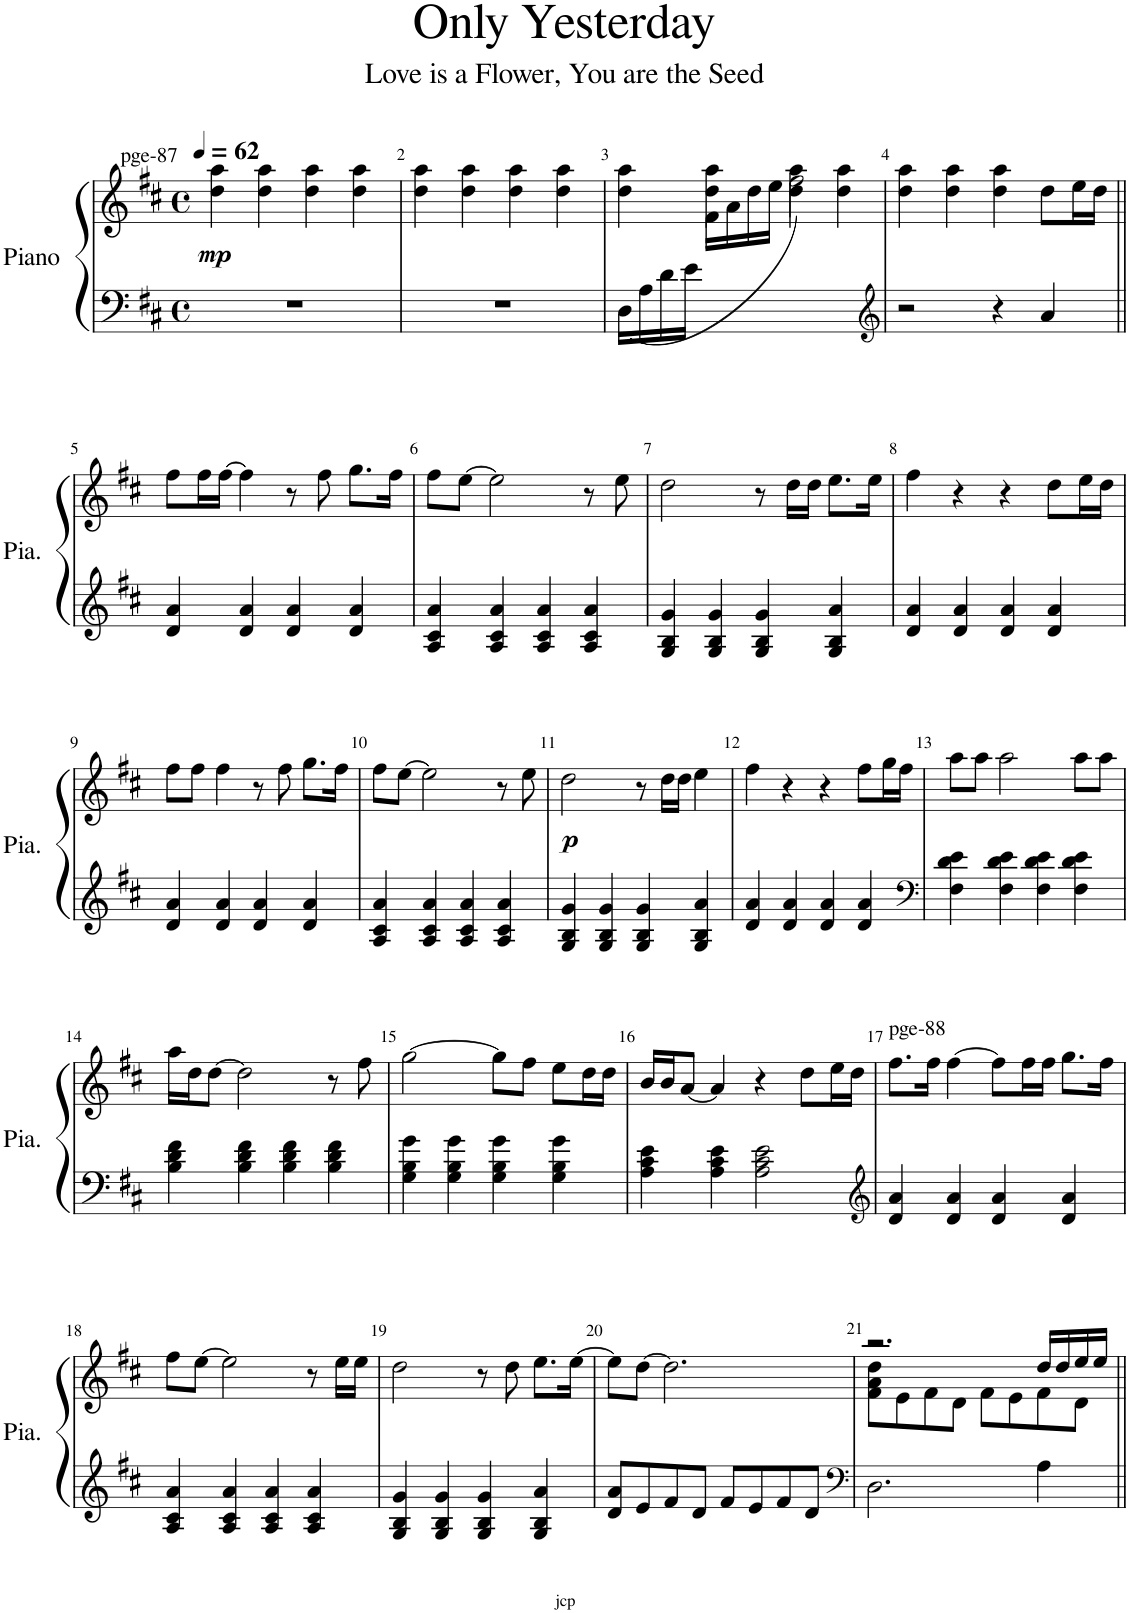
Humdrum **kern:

**kern	**kern	**dynam
*part1	*part1	*part1
*staff2	*staff1	*staff1/2
*I"Piano	*	*
*I'Pia.	*	*
*clefF4	*clefG2	*
*k[f#c#]	*k[f#c#]	*
*M4/4	*M4/4	*
*met(c)	*met(c)	*
*MM62	*MM62	*
=1	=1	=1
!	!LO:TX:a:t=pge-87	!
!	!	!LO:DY:b
1r	4dd\ 4aa\	mp
.	4dd\ 4aa\	.
.	4dd\ 4aa\	.
.	4dd\ 4aa\	.
=2	=2	=2
1r	4dd\ 4aa\	.
.	4dd\ 4aa\	.
.	4dd\ 4aa\	.
.	4dd\ 4aa\	.
=3	=3	=3
*	*^	*
(<16D\LL	4dd\ 4aa\	4ryy	.
16A\	.	.	.
16d\	.	.	.
16e\JJ	.	.	.
2.ryy	4dd\ 4aa\	16f#\LL	.
.	.	16a\	.
.	.	16dd\	.
.	.	16ee\JJ	.
.	4dd\ 4aa\	2ff#\)	.
.	4dd\ 4aa\	.	.
*	*v	*v	*
=4	=4	=4
*clefG2	*	*
2r	4dd\ 4aa\	.
.	4dd\ 4aa\	.
4r	4dd\ 4aa\	.
4a/	8dd\L	.
.	16ee\L	.
.	16dd\JJ	.
!!LO:LB:g=z
=5||	=5||	=5||
4d/ 4a/	8ff#\L	.
.	16ff#\L	.
.	[16ff#\JJ	.
4d/ 4a/	4ff#\]	.
4d/ 4a/	8r	.
.	8ff#\	.
4d/ 4a/	8.gg\L	.
.	16ff#\Jk	.
=6	=6	=6
4A/ 4c#/ 4a/	8ff#\L	.
.	[8ee\J	.
4A/ 4c#/ 4a/	2ee\]	.
4A/ 4c#/ 4a/	.	.
4A/ 4c#/ 4a/	8r	.
.	8ee\	.
=7	=7	=7
4G/ 4B/ 4g/	2dd\	.
4G/ 4B/ 4g/	.	.
4G/ 4B/ 4g/	8r	.
.	16dd\LL	.
.	16dd\JJ	.
4G/ 4B/ 4a/	8.ee\L	.
.	16ee\Jk	.
=8	=8	=8
4d/ 4a/	4ff#\	.
4d/ 4a/	4r	.
4d/ 4a/	4r	.
4d/ 4a/	8dd\L	.
.	16ee\L	.
.	16dd\JJ	.
!!LO:LB:g=z
=9	=9	=9
4d/ 4a/	8ff#\L	.
.	8ff#\J	.
4d/ 4a/	4ff#\	.
4d/ 4a/	8r	.
.	8ff#\	.
4d/ 4a/	8.gg\L	.
.	16ff#\Jk	.
=10	=10	=10
4A/ 4c#/ 4a/	8ff#\L	.
.	[8ee\J	.
4A/ 4c#/ 4a/	2ee\]	.
4A/ 4c#/ 4a/	.	.
4A/ 4c#/ 4a/	8r	.
.	8ee\	.
=11	=11	=11
!	!	!LO:DY:b
4G/ 4B/ 4g/	2dd\	p
4G/ 4B/ 4g/	.	.
4G/ 4B/ 4g/	8r	.
.	16dd\LL	.
.	16dd\JJ	.
4G/ 4B/ 4a/	4ee\	.
=12	=12	=12
4d/ 4a/	4ff#\	.
4d/ 4a/	4r	.
4d/ 4a/	4r	.
4d/ 4a/	8ff#\L	.
.	16gg\L	.
.	16ff#\JJ	.
=13	=13	=13
*clefF4	*	*
4F#\ 4d\ 4e\	8aa\L	.
.	8aa\J	.
4F#\ 4d\ 4e\	2aa\	.
4F#\ 4d\ 4e\	.	.
4F#\ 4d\ 4e\	8aa\L	.
.	8aa\J	.
!!LO:LB:g=z
=14	=14	=14
4B\ 4d\ 4f#\	16aa\LL	.
.	16dd\J	.
.	[8dd\J	.
4B\ 4d\ 4f#\	2dd\]	.
4B\ 4d\ 4f#\	.	.
4B\ 4d\ 4f#\	8r	.
.	8ff#\	.
=15	=15	=15
4G\ 4B\ 4g\	[2gg\	.
4G\ 4B\ 4g\	.	.
4G\ 4B\ 4g\	8gg\L]	.
.	8ff#\J	.
4G\ 4B\ 4g\	8ee\L	.
.	16dd\L	.
.	16dd\JJ	.
=16	=16	=16
4A\ 4c#\ 4e\	16b/LL	.
.	16b/J	.
.	[8a/J	.
4A\ 4c#\ 4e\	4a/]	.
2A\ 2c#\ 2e\	4r	.
.	8dd\L	.
.	16ee\L	.
.	16dd\JJ	.
=17	=17	=17
*clefG2	*	*
!	!LO:TX:a:t=pge-88	!
4d/ 4a/	8.ff#\L	.
.	16ff#\Jk	.
4d/ 4a/	[4ff#\	.
4d/ 4a/	8ff#\L]	.
.	16ff#\L	.
.	16ff#\JJ	.
4d/ 4a/	8.gg\L	.
.	16ff#\Jk	.
!!LO:LB:g=z
=18	=18	=18
4A/ 4c#/ 4a/	8ff#\L	.
.	[8ee\J	.
4A/ 4c#/ 4a/	2ee\]	.
4A/ 4c#/ 4a/	.	.
4A/ 4c#/ 4a/	8r	.
.	16ee\LL	.
.	16ee\JJ	.
=19	=19	=19
4G/ 4B/ 4g/	2dd\	.
4G/ 4B/ 4g/	.	.
4G/ 4B/ 4g/	8r	.
.	8dd\	.
4G/ 4B/ 4a/	8.ee\L	.
.	[16ee\Jk	.
=20	=20	=20
8d/ 8a/L	8ee\L]	.
8e/	[8dd\J	.
8f#/	2.dd\]	.
8d/J	.	.
8f#/L	.	.
8e/	.	.
8f#/	.	.
8d/J	.	.
=21	=21	=21
*clefF4	*	*
*	*^	*
2.D\	2.r	8f#\ 8a\ 8dd\L	.
.	.	8e\	.
.	.	8f#\	.
.	.	8d\J	.
.	.	8f#\L	.
.	.	8e\	.
4A\	16dd/LL	8f#\	.
.	16dd/	.	.
.	16ee/	8d\J	.
.	16ee/JJ	.	.
*	*v	*v	*
=||	=||	=||
*-	*-	*-
